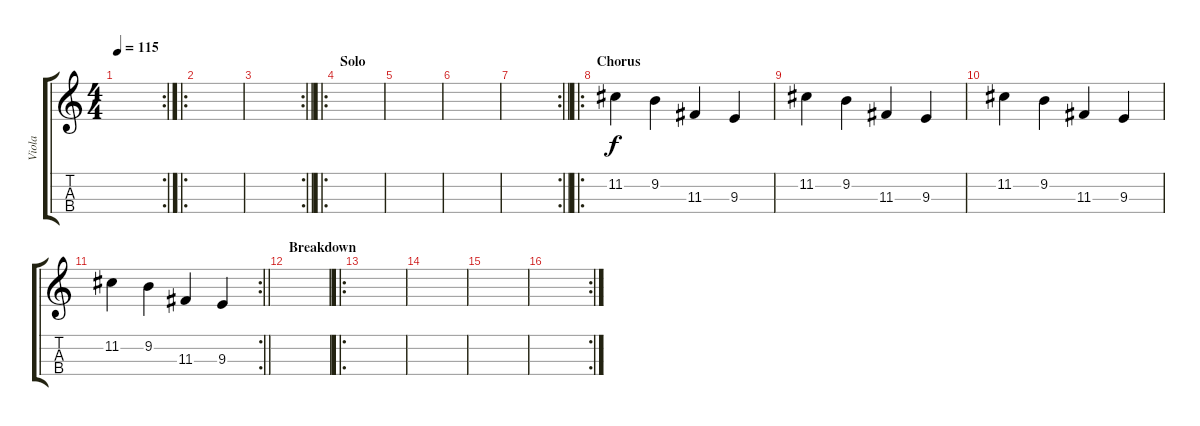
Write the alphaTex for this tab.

\track ("Viola" "Viola") {instrument viola}
\staff {score tabs}
\tuning (A4 D4 G3 C3) {hide}
\rc 2
\ts (4 4)
\tempo 115
\clef g2
\ks c
|
\ro
|
\rc 2
\barLineRight lightlight
|
\ro
\section ("" "Solo")
|
|
|
\rc 2
\barLineRight lightlight
|
\ro
\section ("" "Chorus")
11.2.4 9.2.4 11.3.4 9.3.4 |
11.2.4 9.2.4 11.3.4 9.3.4 |
11.2.4 9.2.4 11.3.4 9.3.4 |
\rc 2
\barLineRight lightlight
11.2.4 9.2.4 11.3.4 9.3.4 |
\section ("" "Breakdown")
|
\ro
|
|
|
\rc 2
